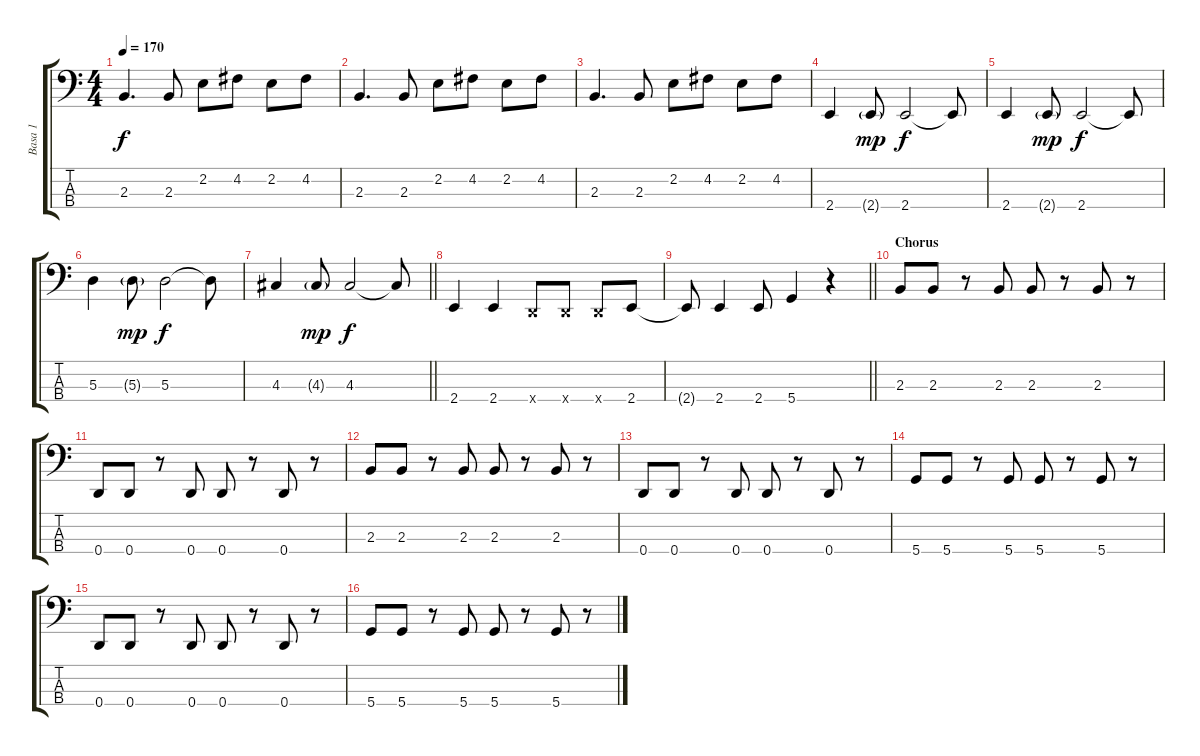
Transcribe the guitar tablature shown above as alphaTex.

\track ("Basa 1" "Basa 1") {instrument electricbassfinger}
\staff {score tabs}
\tuning (G2 D2 A1 D1) {hide}
\ts (4 4)
\tempo 170
\clef f4
\ks c
2.3.4{d dy f} 2.3.8 2.2.8 4.2.8 2.2.8 4.2.8 |
2.3.4{d} 2.3.8 2.2.8 4.2.8 2.2.8 4.2.8 |
2.3.4{d} 2.3.8 2.2.8 4.2.8 2.2.8 4.2.8 |
2.4.4 2.4{g}.8{dy mp} 2.4.2{dy f} 2.4{t}.8 |
2.4.4 2.4{g}.8{dy mp} 2.4.2{dy f} 2.4{t}.8 |
5.3.4 5.3{g}.8{dy mp} 5.3.2{dy f} 5.3{t}.8 |
\barLineRight lightlight
4.3.4 4.3{g}.8{dy mp} 4.3.2{dy f} 4.3{t}.8 |
2.4.4 2.4.4 0.4{x}.8 0.4{x}.8 0.4{x}.8 2.4.8 |
\barLineRight lightlight
2.4{t}.8 2.4.4 2.4.8 5.4.4 r.4 |
\section ("" "Chorus")
2.3.8 2.3.8 r.8 2.3.8 2.3.8 r.8 2.3.8 r.8 |
0.4.8 0.4.8 r.8 0.4.8 0.4.8 r.8 0.4.8 r.8 |
2.3.8 2.3.8 r.8 2.3.8 2.3.8 r.8 2.3.8 r.8 |
0.4.8 0.4.8 r.8 0.4.8 0.4.8 r.8 0.4.8 r.8 |
5.4.8 5.4.8 r.8 5.4.8 5.4.8 r.8 5.4.8 r.8 |
0.4.8 0.4.8 r.8 0.4.8 0.4.8 r.8 0.4.8 r.8 |
5.4.8 5.4.8 r.8 5.4.8 5.4.8 r.8 5.4.8 r.8
